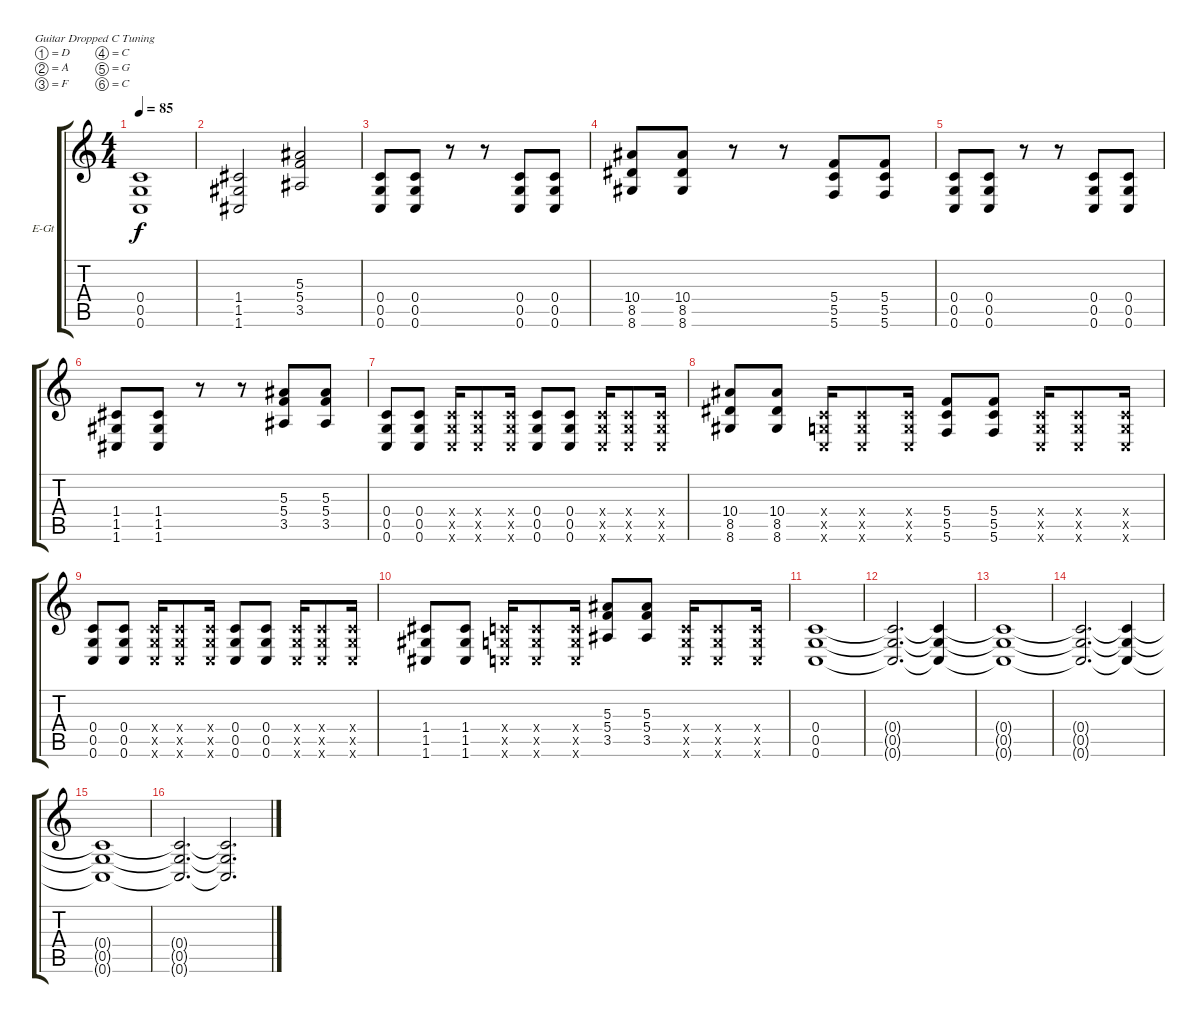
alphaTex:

\defaultSystemsLayout 4
\bracketExtendMode groupsimilarinstruments
\firstSystemTrackNameOrientation horizontal
\otherSystemsTrackNameOrientation horizontal
\track ("Barry Stock" "E-Gt") {instrument distortionguitar}
\staff {score tabs}
\tuning (D4 A3 F3 C3 G2 C2)
\ts (4 4)
\tempo 85
\clef g2
\ks c
(0.6 0.5 0.4).1{dy f} |
(1.4 1.5 1.6).2 (3.5 5.4 5.3).2 |
(0.6 0.5 0.4).8 (0.4 0.5 0.6).8 r.8 r.8 (0.6 0.5 0.4).8 (0.4 0.5 0.6).8 |
(8.6 8.5 10.4).8 (8.5 8.6 10.4).8 r.8 r.8 (5.4 5.5 5.6).8 (5.6 5.5 5.4).8 |
(0.6 0.5 0.4).8 (0.4 0.5 0.6).8 r.8 r.8 (0.6 0.5 0.4).8 (0.4 0.5 0.6).8 |
(1.6 1.5 1.4).8 (1.5 1.6 1.4).8 r.8 r.8 (5.4 3.5 5.3).8 (5.4 3.5 5.3).8 |
(0.6 0.5 0.4).8 (0.4 0.5 0.6).8 (0.6{x} 0.5{x} 0.4{x}).16 (0.4{x} 0.5{x} 0.6{x}).8 (0.6{x} 0.5{x} 0.4{x}).16 (0.6 0.5 0.4).8 (0.4 0.5 0.6).8 (0.6{x} 0.5{x} 0.4{x}).16 (0.4{x} 0.5{x} 0.6{x}).8 (0.6{x} 0.5{x} 0.4{x}).16 |
(8.6 8.5 10.4).8 (8.5 8.6 10.4).8 (0.6{x} 0.5{x} 0.4{x}).16 (0.4{x} 0.5{x} 0.6{x}).8 (0.6{x} 0.5{x} 0.4{x}).16 (5.4 5.5 5.6).8 (5.6 5.5 5.4).8 (0.6{x} 0.5{x} 0.4{x}).16 (0.4{x} 0.5{x} 0.6{x}).8 (0.6{x} 0.5{x} 0.4{x}).16 |
(0.6 0.5 0.4).8 (0.4 0.5 0.6).8 (0.6{x} 0.5{x} 0.4{x}).16 (0.4{x} 0.5{x} 0.6{x}).8 (0.6{x} 0.5{x} 0.4{x}).16 (0.6 0.5 0.4).8 (0.4 0.5 0.6).8 (0.6{x} 0.5{x} 0.4{x}).16 (0.4{x} 0.5{x} 0.6{x}).8 (0.6{x} 0.5{x} 0.4{x}).16 |
(1.6 1.5 1.4).8 (1.5 1.6 1.4).8 (0.6{x} 0.5{x} 0.4{x}).16 (0.4{x} 0.5{x} 0.6{x}).8 (0.6{x} 0.5{x} 0.4{x}).16 (5.4 3.5 5.3).8 (5.4 3.5 5.3).8 (0.6{x} 0.5{x} 0.4{x}).16 (0.4{x} 0.5{x} 0.6{x}).8 (0.6{x} 0.5{x} 0.4{x}).16 |
(0.6 0.5 0.4).1 |
(0.4{t} 0.5{t} 0.6{t}).2{d} (0.6{t} 0.5{t} 0.4{t}).4 |
(0.6{t} 0.5{t} 0.4{t}).1 |
(0.4{t} 0.5{t} 0.6{t}).2{d} (0.6{t} 0.5{t} 0.4{t}).4 |
(0.6{t} 0.5{t} 0.4{t}).1 |
(0.4{t} 0.5{t} 0.6{t}).2{d} (0.6{t} 0.5{t} 0.4{t}).2{d}
